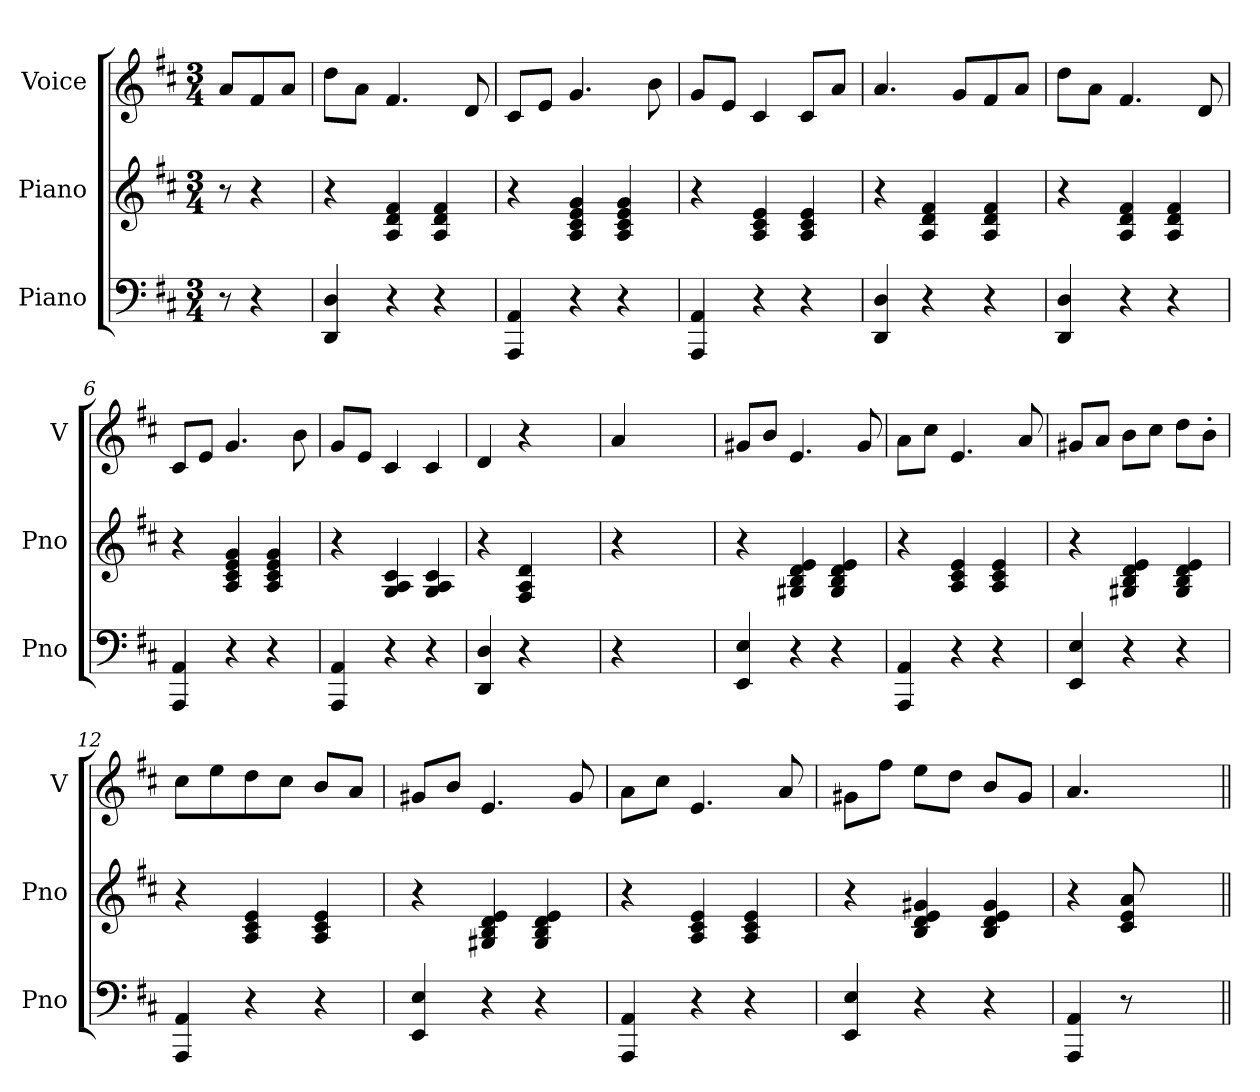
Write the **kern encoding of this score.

**kern	**kern	**kern
*part3	*part2	*part1
*staff3	*staff2	*staff1
*I"Piano	*I"Piano	*I"Voice
*I'Pno	*I'Pno	*I'V
*clefF4	*clefG2	*clefG2
*k[f#c#]	*k[f#c#]	*k[f#c#]
*M3/4	*M3/4	*M3/4
*MM120	*MM120	*MM120
=	=	=
8r	8r	8a/L
4r	4r	8f#/
.	.	8a/J
=1	=1	=1
4DD/ 4D/	4r	8dd\L
.	.	8a\J
4r	4A/ 4d/ 4f#/	4.f#/
4r	4A/ 4d/ 4f#/	.
.	.	8d/
=2	=2	=2
4AAA/ 4AA/	4r	8c#/L
.	.	8e/J
4r	4A/ 4c#/ 4e/ 4g/	4.g/
4r	4A/ 4c#/ 4e/ 4g/	.
.	.	8b\
=3	=3	=3
4AAA/ 4AA/	4r	8g/L
.	.	8e/J
4r	4A/ 4c#/ 4e/	4c#/
4r	4A/ 4c#/ 4e/	8c#/L
.	.	8a/J
=4	=4	=4
4DD/ 4D/	4r	4.a/
4r	4A/ 4d/ 4f#/	.
.	.	8g/L
4r	4A/ 4d/ 4f#/	8f#/
.	.	8a/J
=5	=5	=5
4DD/ 4D/	4r	8dd\L
.	.	8a\J
4r	4A/ 4d/ 4f#/	4.f#/
4r	4A/ 4d/ 4f#/	.
.	.	8d/
!!LO:LB:g=z
=6	=6	=6
4AAA/ 4AA/	4r	8c#/L
.	.	8e/J
4r	4A/ 4c#/ 4e/ 4g/	4.g/
4r	4A/ 4c#/ 4e/ 4g/	.
.	.	8b\
=7	=7	=7
4AAA/ 4AA/	4r	8g/L
.	.	8e/J
4r	4G/ 4A/ 4c#/	4c#/
4r	4G/ 4A/ 4c#/	4c#/
=8	=8	=8
4DD/ 4D/	4r	4d/
4r	4F#/ 4A/ 4d/	4r
4ryy	4ryy	4ryy
=	=	=
4r	4r	4a/
2ryy	2ryy	2ryy
=9	=9	=9
4EE/ 4E/	4r	8g#X/L
.	.	8b/J
4r	4G#X/ 4B/ 4d/ 4e/	4.e/
4r	4G#/ 4B/ 4d/ 4e/	.
.	.	8g#/
=10	=10	=10
4AAA/ 4AA/	4r	8a\L
.	.	8cc#\J
4r	4A/ 4c#/ 4e/	4.e/
4r	4A/ 4c#/ 4e/	.
.	.	8a/
!!LO:LB:g=z
=11	=11	=11
4EE/ 4E/	4r	8g#X/L
.	.	8a/J
4r	4G#X/ 4B/ 4d/ 4e/	8b\L
.	.	8cc#\J
4r	4G#/ 4B/ 4d/ 4e/	8dd\L
.	.	8b'\J
=12	=12	=12
4AAA/ 4AA/	4r	8cc#\L
.	.	8ee\
4r	4A/ 4c#/ 4e/	8dd\
.	.	8cc#\J
4r	4A/ 4c#/ 4e/	8b/L
.	.	8a/J
=13	=13	=13
4EE/ 4E/	4r	8g#X/L
.	.	8b/J
4r	4G#X/ 4B/ 4d/ 4e/	4.e/
4r	4G#/ 4B/ 4d/ 4e/	.
.	.	8g#/
=14	=14	=14
4AAA/ 4AA/	4r	8a\L
.	.	8cc#\J
4r	4A/ 4c#/ 4e/	4.e/
4r	4A/ 4c#/ 4e/	.
.	.	8a/
=15	=15	=15
4EE/ 4E/	4r	8g#X\L
.	.	8ff#\J
4r	4B/ 4d/ 4e/ 4g#X/	8ee\L
.	.	8dd\J
4r	4B/ 4d/ 4e/ 4g#/	8b/L
.	.	8g#/J
!!LO:LB:g=z
=16	=16	=16
4AAA/ 4AA/	4r	4.a/
8r	8c#/ 8e/ 8a/	.
4.ryy	4.ryy	4.ryy
=||	=||	=||
*-	*-	*-
